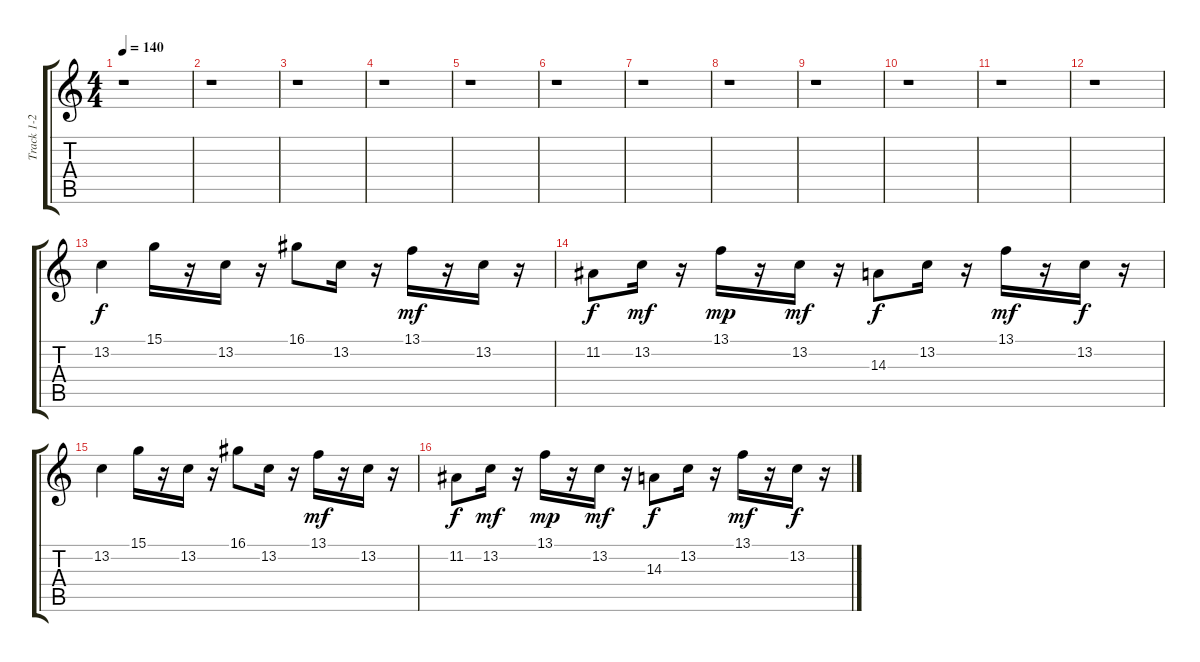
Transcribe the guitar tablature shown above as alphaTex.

\track ("Track 1-2" "Track 1-2") {instrument lead2sawtooth}
\staff {score tabs}
\tuning (E4 B3 G3 D3 A2 E2) {hide}
\ts (4 4)
\tempo 140
\clef g2
\ks c
r.1{dy f} |
r.1 |
r.1 |
r.1 |
r.1 |
r.1 |
r.1 |
r.1 |
r.1 |
r.1 |
r.1 |
r.1 |
13.2.4 15.1.16 r.16 13.2.16 r.16 16.1.8 13.2.16 r.16 13.1.16{dy mf} r.16 13.2.16 r.16 |
11.2.8{dy f} 13.2.16{dy mf} r.16 13.1.16{dy mp} r.16 13.2.16{dy mf} r.16 14.3.8{dy f} 13.2.16 r.16 13.1.16{dy mf} r.16 13.2.16{dy f} r.16 |
13.2.4 15.1.16 r.16 13.2.16 r.16 16.1.8 13.2.16 r.16 13.1.16{dy mf} r.16 13.2.16 r.16 |
11.2.8{dy f} 13.2.16{dy mf} r.16 13.1.16{dy mp} r.16 13.2.16{dy mf} r.16 14.3.8{dy f} 13.2.16 r.16 13.1.16{dy mf} r.16 13.2.16{dy f} r.16
